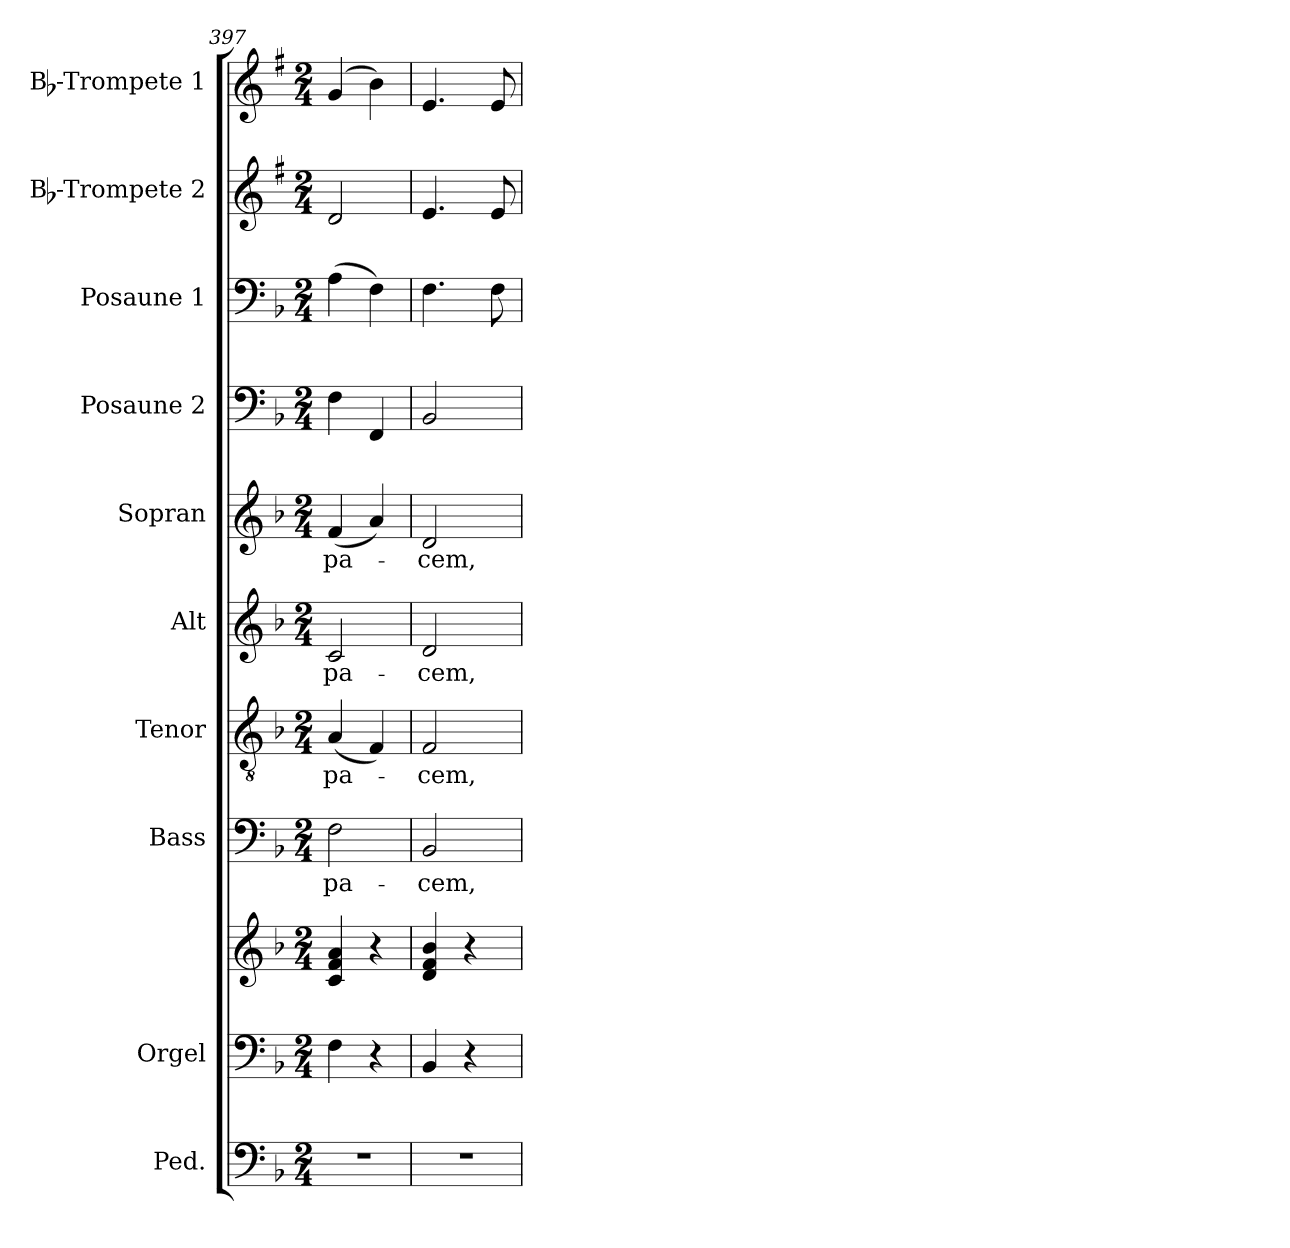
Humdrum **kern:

**kern	**kern	**kern	**kern	**text	**kern	**text	**kern	**text	**kern	**text	**kern	**kern	**kern	**kern
*part10	*part9	*part9	*part8	*part8	*part7	*part7	*part6	*part6	*part5	*part5	*part4	*part3	*part2	*part1
*staff11	*staff10	*staff9	*staff8	*staff8	*staff7	*staff7	*staff6	*staff6	*staff5	*staff5	*staff4	*staff3	*staff2	*staff1
*I"Ped.	*I"Orgel	*	*I"Bass	*	*I"Tenor	*	*I"Alt	*	*I"Sopran	*	*I"Posaune 2	*I"Posaune 1	*I"Bb-Trompete 2	*I"Bb-Trompete 1
*	*I'Org.	*	*I'B.	*	*I'T.	*	*I'A.	*	*I'S.	*	*I'Pos. 2	*I'Pos. 1	*I'Bb Trp. 2	*I'Bb Trp. 1
*clefF4	*clefF4	*clefG2	*clefF4	*	*clefGv2	*	*clefG2	*	*clefG2	*	*clefF4	*clefF4	*clefG2	*clefG2
*ITrd7c12	*	*	*	*	*	*	*	*	*	*	*	*	*ITrd1c2	*ITrd1c2
*k[b-]	*k[b-]	*k[b-]	*k[b-]	*	*k[b-]	*	*k[b-]	*	*k[b-]	*	*k[b-]	*k[b-]	*k[b-]	*k[b-]
*F:	*F:	*F:	*F:	*	*F:	*	*F:	*	*F:	*	*F:	*F:	*F:	*F:
*M2/4	*M2/4	*M2/4	*M2/4	*	*M2/4	*	*M2/4	*	*M2/4	*	*M2/4	*M2/4	*M2/4	*M2/4
=397	=397	=397	=397	=397	=397	=397	=397	=397	=397	=397	=397	=397	=397	=397
!	!	!	!	!LO:LY:b	!	!LO:LY:b	!	!LO:LY:b	!	!LO:LY:b	!	!	!	!
2r	4F\	4c/ 4f/ 4a/	2F\	pa-	(<4A/	pa-	2c/	pa-	(<4f/	pa-	4F\	(>4A\	2c/	(4f/
.	4r	4r	.	.	4F/)	.	.	.	4a/)	.	4FF/	4F\)	.	4a\)
=398	=398	=398	=398	=398	=398	=398	=398	=398	=398	=398	=398	=398	=398	=398
!	!	!	!	!LO:LY:b	!	!LO:LY:b	!	!LO:LY:b	!	!LO:LY:b	!	!	!	!
2r	4BB-/	4d/ 4f/ 4b-/	2BB-/	-cem,	2F/	-cem,	2d/	-cem,	2d/	-cem,	2BB-/	4.F\	4.d/	4.d/
.	4r	4r	.	.	.	.	.	.	.	.	.	.	.	.
.	.	.	.	.	.	.	.	.	.	.	.	8F\	8d/	8d/
=	=	=	=	=	=	=	=	=	=	=	=	=	=	=
*-	*-	*-	*-	*-	*-	*-	*-	*-	*-	*-	*-	*-	*-	*-
